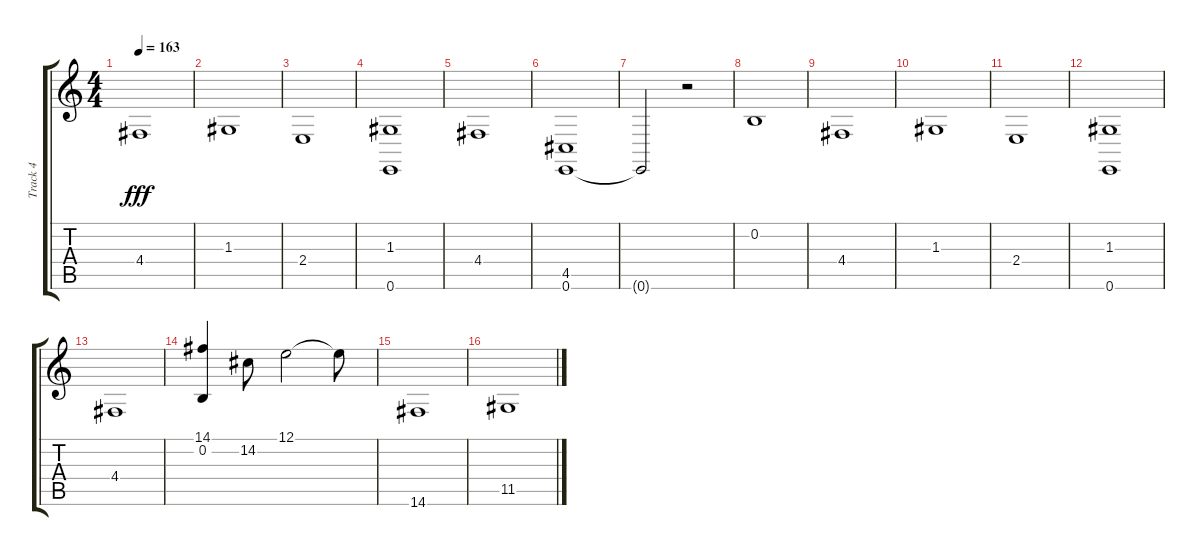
\track ("Track 4" "Track 4") {instrument acousticgrandpiano}
\staff {score tabs}
\tuning (E4 B3 G3 D3 A2 E2) {hide}
\ts (4 4)
\tempo 163
\clef g2
\ks c
4.4.1{dy fff} |
1.3.1 |
2.4.1 |
(1.3 0.6).1 |
4.4.1 |
(4.5 0.6).1 |
0.6{t}.2 r.2 |
0.2.1 |
4.4.1 |
1.3.1 |
2.4.1 |
(1.3 0.6).1 |
4.4.1 |
(14.1 0.2).4 14.2.8 12.1.2 12.1{t}.8 |
14.6.1 |
11.5.1
